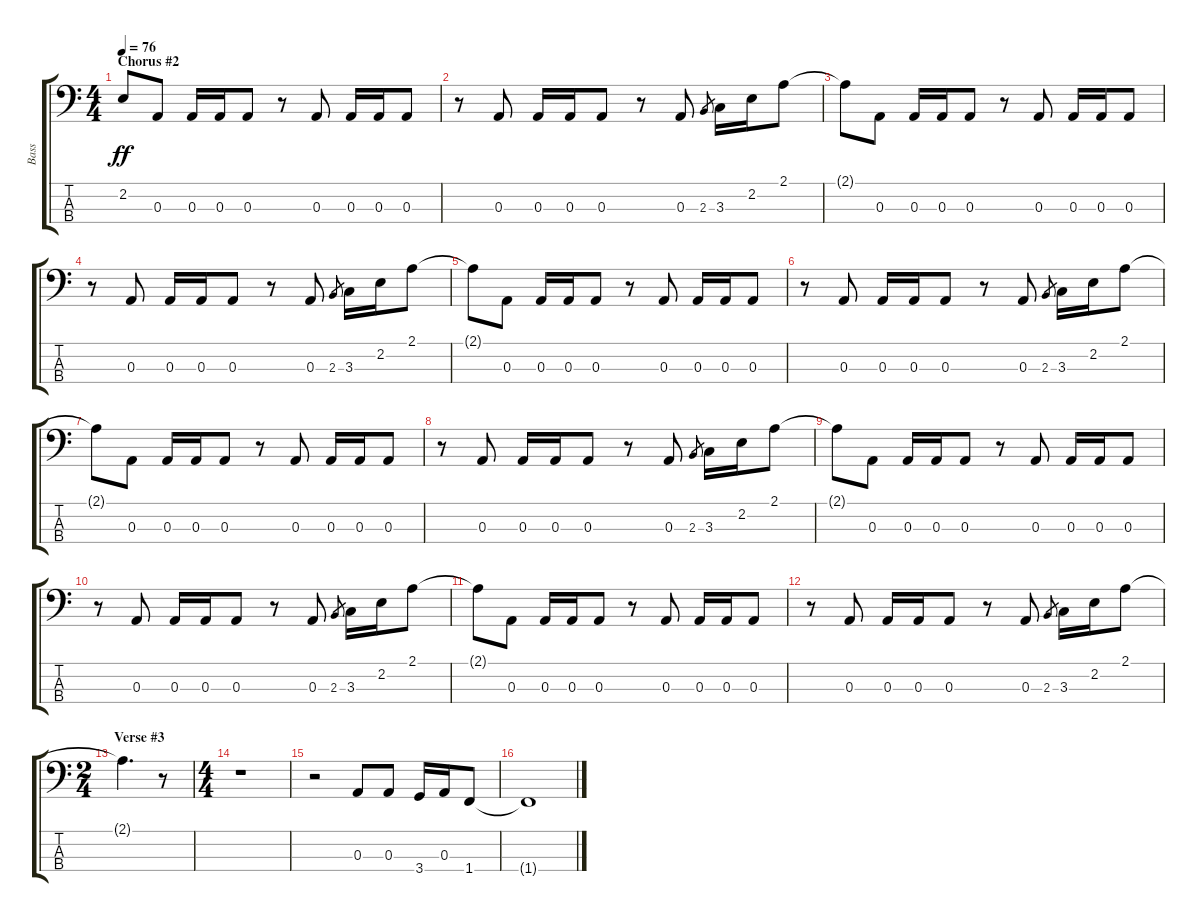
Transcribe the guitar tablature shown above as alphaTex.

\track ("Bass" "Bass") {instrument electricbasspick}
\staff {score tabs}
\tuning (G2 D2 A1 E1) {hide}
\ts (4 4)
\section ("" "Chorus #2")
\tempo 76
\clef f4
\ks c
2.2.8{dy ff} 0.3.8 0.3.16 0.3.16 0.3.8 r.8 0.3.8 0.3.16 0.3.16 0.3.8 |
r.8 0.3.8 0.3.16 0.3.16 0.3.8 r.8 0.3.8 2.3.8{gr} 3.3.16 2.2.16 2.1.8 |
2.1{t}.8 0.3.8 0.3.16 0.3.16 0.3.8 r.8 0.3.8 0.3.16 0.3.16 0.3.8 |
r.8 0.3.8 0.3.16 0.3.16 0.3.8 r.8 0.3.8 2.3.8{gr} 3.3.16 2.2.16 2.1.8 |
2.1{t}.8 0.3.8 0.3.16 0.3.16 0.3.8 r.8 0.3.8 0.3.16 0.3.16 0.3.8 |
r.8 0.3.8 0.3.16 0.3.16 0.3.8 r.8 0.3.8 2.3.8{gr} 3.3.16 2.2.16 2.1.8 |
2.1{t}.8 0.3.8 0.3.16 0.3.16 0.3.8 r.8 0.3.8 0.3.16 0.3.16 0.3.8 |
r.8 0.3.8 0.3.16 0.3.16 0.3.8 r.8 0.3.8 2.3.8{gr} 3.3.16 2.2.16 2.1.8 |
2.1{t}.8 0.3.8 0.3.16 0.3.16 0.3.8 r.8 0.3.8 0.3.16 0.3.16 0.3.8 |
r.8 0.3.8 0.3.16 0.3.16 0.3.8 r.8 0.3.8 2.3.8{gr} 3.3.16 2.2.16 2.1.8 |
2.1{t}.8 0.3.8 0.3.16 0.3.16 0.3.8 r.8 0.3.8 0.3.16 0.3.16 0.3.8 |
r.8 0.3.8 0.3.16 0.3.16 0.3.8 r.8 0.3.8 2.3.8{gr} 3.3.16 2.2.16 2.1.8 |
\ts (2 4)
\section ("" "Verse #3")
2.1{t}.4{d} r.8 |
\ts (4 4)
r.1 |
r.2 0.3.8 0.3.8 3.4.16 0.3.16 1.4.8 |
1.4{t}.1
